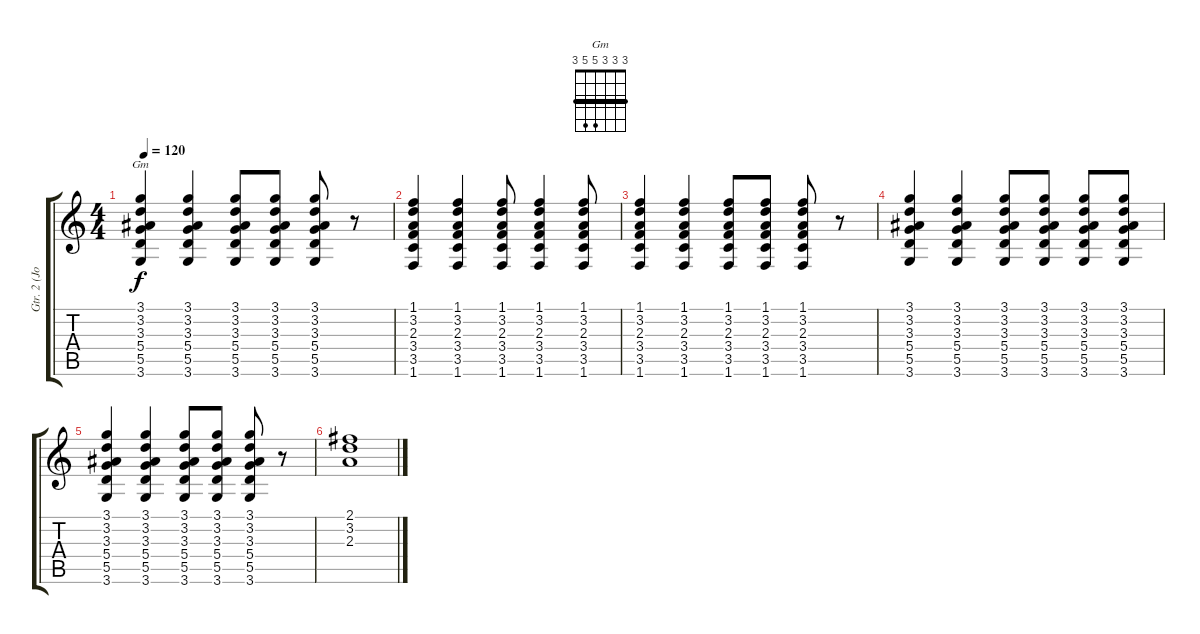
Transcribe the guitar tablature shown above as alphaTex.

\track ("Gtr. 2 (John)" "Gtr. 2 (Jo") {instrument acousticguitarsteel}
\staff {score tabs}
\tuning (E4 B3 G3 D3 A2 E2) {hide}
\chord ("Gm" 3 3 3 5 5 3) {barre 3}
\ts (4 4)
\tempo 120
\clef g2
\ks c
(3.1 3.2 3.3 5.4 5.5 3.6).4{ch "Gm" dy f} (3.1 3.2 3.3 5.4 5.5 3.6).4 (3.1 3.2 3.3 5.4 5.5 3.6).8 (3.1 3.2 3.3 5.4 5.5 3.6).8 (3.1 3.2 3.3 5.4 5.5 3.6).8 r.8 |
(1.1 3.2 2.3 3.4 3.5 1.6).4 (1.1 3.2 2.3 3.4 3.5 1.6).4 (1.1 3.2 2.3 3.4 3.5 1.6).8 (1.1 3.2 2.3 3.4 3.5 1.6).4 (1.1 3.2 2.3 3.4 3.5 1.6).8 |
(1.1 3.2 2.3 3.4 3.5 1.6).4 (1.1 3.2 2.3 3.4 3.5 1.6).4 (1.1 3.2 2.3 3.4 3.5 1.6).8 (1.1 3.2 2.3 3.4 3.5 1.6).8 (1.1 3.2 2.3 3.4 3.5 1.6).8 r.8 |
(3.1 3.2 3.3 5.4 5.5 3.6).4 (3.1 3.2 3.3 5.4 5.5 3.6).4 (3.1 3.2 3.3 5.4 5.5 3.6).8 (3.1 3.2 3.3 5.4 5.5 3.6).8 (3.1 3.2 3.3 5.4 5.5 3.6).8 (3.1 3.2 3.3 5.4 5.5 3.6).8 |
(3.1 3.2 3.3 5.4 5.5 3.6).4 (3.1 3.2 3.3 5.4 5.5 3.6).4 (3.1 3.2 3.3 5.4 5.5 3.6).8 (3.1 3.2 3.3 5.4 5.5 3.6).8 (3.1 3.2 3.3 5.4 5.5 3.6).8 r.8 |
(2.1 3.2 2.3).1
